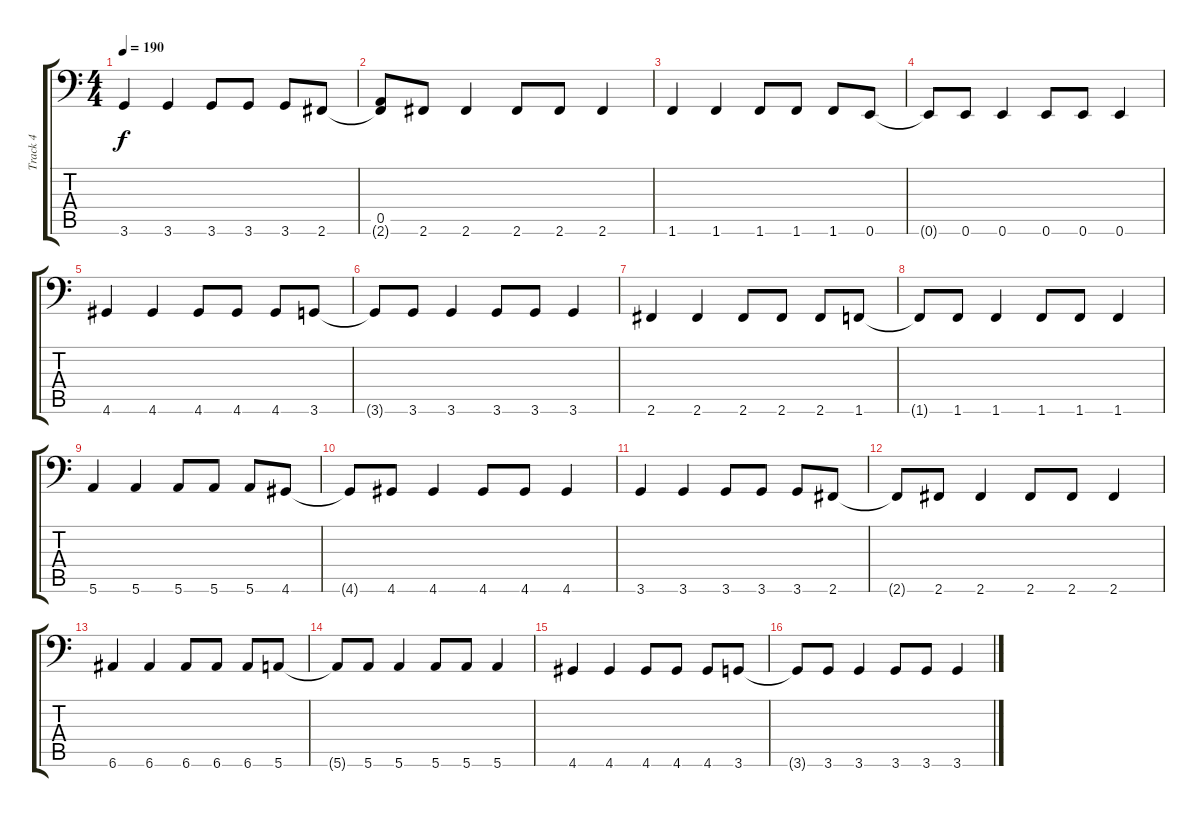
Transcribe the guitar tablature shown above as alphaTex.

\track ("Track 4" "Track 4") {instrument electricbassfinger}
\staff {score tabs}
\tuning (F3 C3 G2 D2 A1 E1) {hide}
\ts (4 4)
\tempo 190
\clef f4
\ks c
3.6.4{dy f} 3.6.4 3.6.8 3.6.8 3.6.8 2.6.8 |
(0.5 2.6{t}).8 2.6.8 2.6.4 2.6.8 2.6.8 2.6.4 |
1.6.4 1.6.4 1.6.8 1.6.8 1.6.8 0.6.8 |
0.6{t}.8 0.6.8 0.6.4 0.6.8 0.6.8 0.6.4 |
4.6.4 4.6.4 4.6.8 4.6.8 4.6.8 3.6.8 |
3.6{t}.8 3.6.8 3.6.4 3.6.8 3.6.8 3.6.4 |
2.6.4 2.6.4 2.6.8 2.6.8 2.6.8 1.6.8 |
1.6{t}.8 1.6.8 1.6.4 1.6.8 1.6.8 1.6.4 |
5.6.4 5.6.4 5.6.8 5.6.8 5.6.8 4.6.8 |
4.6{t}.8 4.6.8 4.6.4 4.6.8 4.6.8 4.6.4 |
3.6.4 3.6.4 3.6.8 3.6.8 3.6.8 2.6.8 |
2.6{t}.8 2.6.8 2.6.4 2.6.8 2.6.8 2.6.4 |
6.6.4 6.6.4 6.6.8 6.6.8 6.6.8 5.6.8 |
5.6{t}.8 5.6.8 5.6.4 5.6.8 5.6.8 5.6.4 |
4.6.4 4.6.4 4.6.8 4.6.8 4.6.8 3.6.8 |
3.6{t}.8 3.6.8 3.6.4 3.6.8 3.6.8 3.6.4
